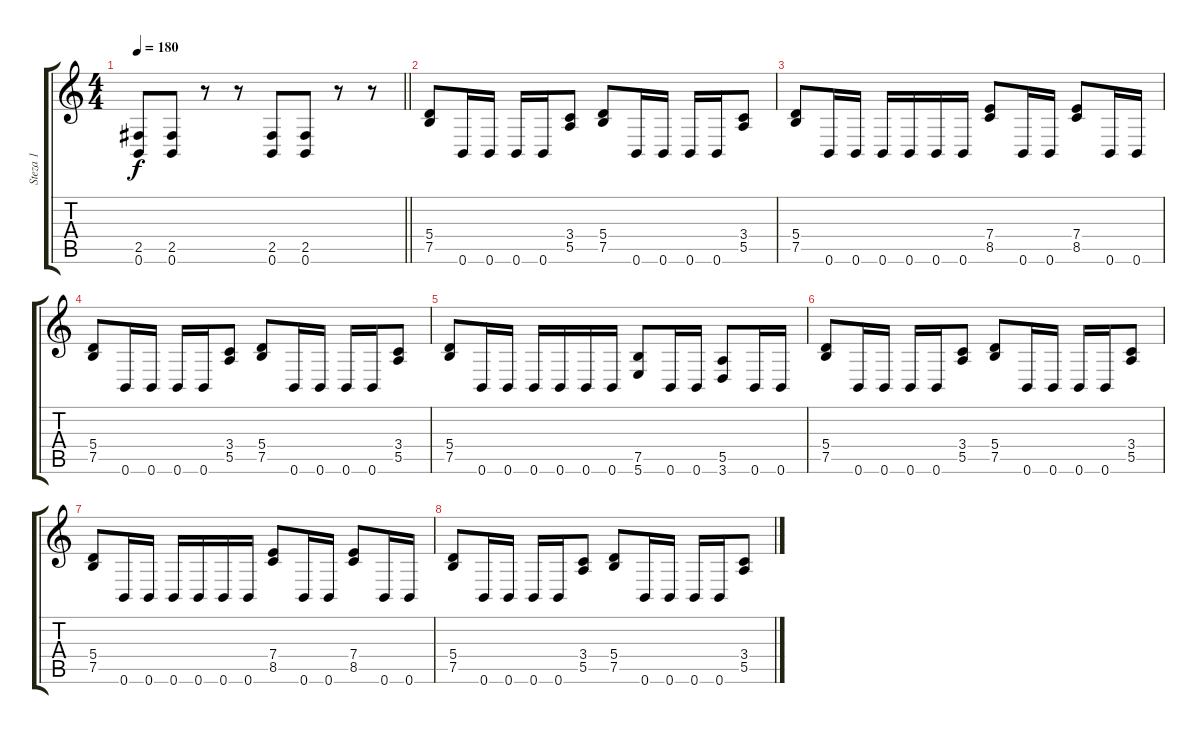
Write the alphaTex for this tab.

\track ("Steza 1" "Steza 1") {instrument distortionguitar}
\staff {score tabs}
\tuning (B3 Gb3 D3 A2 E2 B1) {hide}
\ts (4 4)
\tempo 180
\clef g2
\barLineRight lightlight
\ks c
(2.5 0.6).8{dy f} (2.5 0.6).8 r.8 r.8 (2.5 0.6).8 (2.5 0.6).8 r.8 r.8 |
\section ("" "")
(5.4 7.5).8 0.6.16 0.6.16 0.6.16 0.6.16 (3.4 5.5).8 (5.4 7.5).8 0.6.16 0.6.16 0.6.16 0.6.16 (3.4 5.5).8 |
(5.4 7.5).8 0.6.16 0.6.16 0.6.16 0.6.16 0.6.16 0.6.16 (7.4 8.5).8 0.6.16 0.6.16 (7.4 8.5).8 0.6.16 0.6.16 |
(5.4 7.5).8 0.6.16 0.6.16 0.6.16 0.6.16 (3.4 5.5).8 (5.4 7.5).8 0.6.16 0.6.16 0.6.16 0.6.16 (3.4 5.5).8 |
(5.4 7.5).8 0.6.16 0.6.16 0.6.16 0.6.16 0.6.16 0.6.16 (7.5 5.6).8 0.6.16 0.6.16 (5.5 3.6).8 0.6.16 0.6.16 |
(5.4 7.5).8 0.6.16 0.6.16 0.6.16 0.6.16 (3.4 5.5).8 (5.4 7.5).8 0.6.16 0.6.16 0.6.16 0.6.16 (3.4 5.5).8 |
(5.4 7.5).8 0.6.16 0.6.16 0.6.16 0.6.16 0.6.16 0.6.16 (7.4 8.5).8 0.6.16 0.6.16 (7.4 8.5).8 0.6.16 0.6.16 |
(5.4 7.5).8 0.6.16 0.6.16 0.6.16 0.6.16 (3.4 5.5).8 (5.4 7.5).8 0.6.16 0.6.16 0.6.16 0.6.16 (3.4 5.5).8
